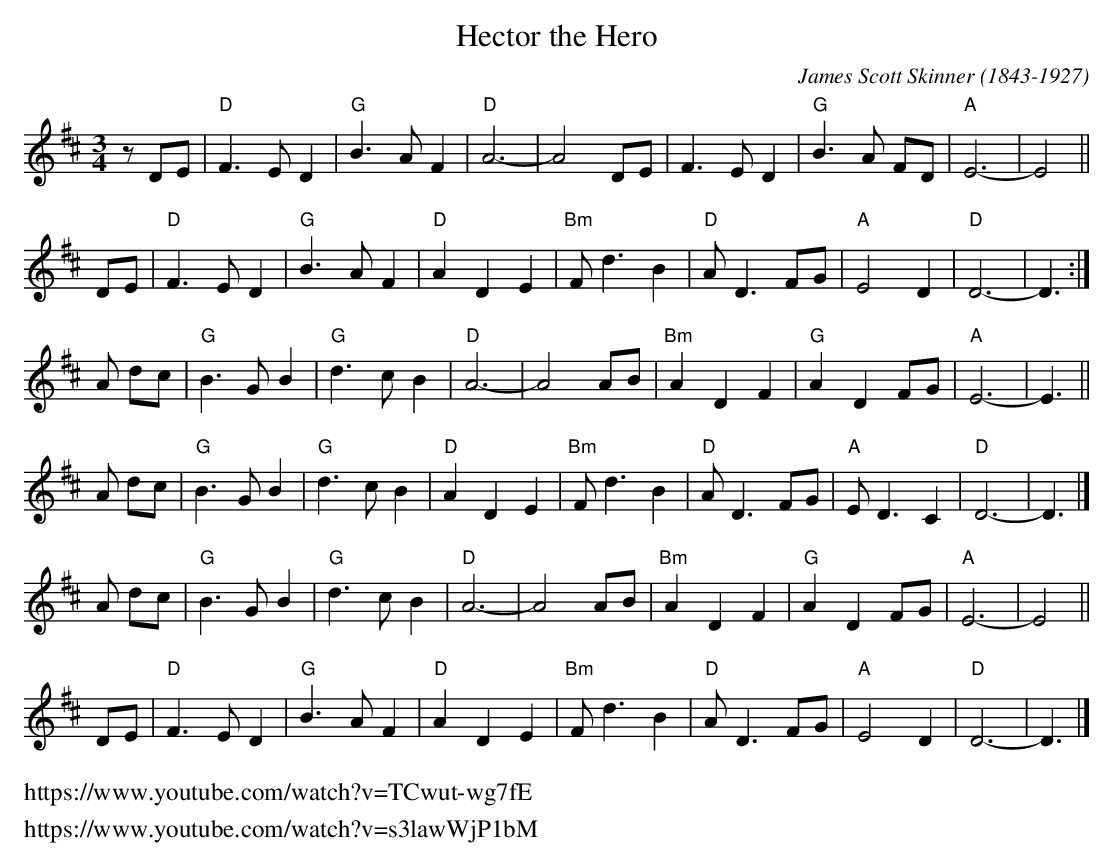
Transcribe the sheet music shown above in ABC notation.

X:1
T: Hector the Hero
C: James Scott Skinner (1843-1927)
M: 3/4
L: 1/8
K: D
z DE | "D"F3 E D2 | "G"B3 A F2 | "D"A6-      |     A4   DE |     F3   E D2 | "G"B3  A FD | "A"E6- | E4 ||
  DE | "D"F3 E D2 | "G"B3 A F2 | "D"A2 D2 E2 | "Bm"F d3 B2 |  "D"A   D3 FG | "A"E4    D2 | "D"D6- | D3 :|
A dc | "G"B3 G B2 | "G"d3 c B2 | "D"A6-      |     A4   AB | "Bm"A2  D2 F2 | "G"A2 D2 FG | "A"E6- | E3 ||
A dc | "G"B3 G B2 | "G"d3 c B2 | "D"A2 D2 E2 | "Bm"F d3 B2 |  "D"A   D3 FG | "A"E D3  C2 | "D"D6- | D3 |]
A dc | "G"B3 G B2 | "G"d3 c B2 | "D"A6-      |     A4   AB |  "Bm"A2 D2 F2 | "G"A2 D2 FG | "A"E6- | E4 ||
  DE | "D"F3 E D2 | "G"B3 A F2 | "D"A2 D2 E2 | "Bm"F d3 B2 |   "D"A  D3 FG | "A"E4    D2 | "D"D6- | D3 |]
